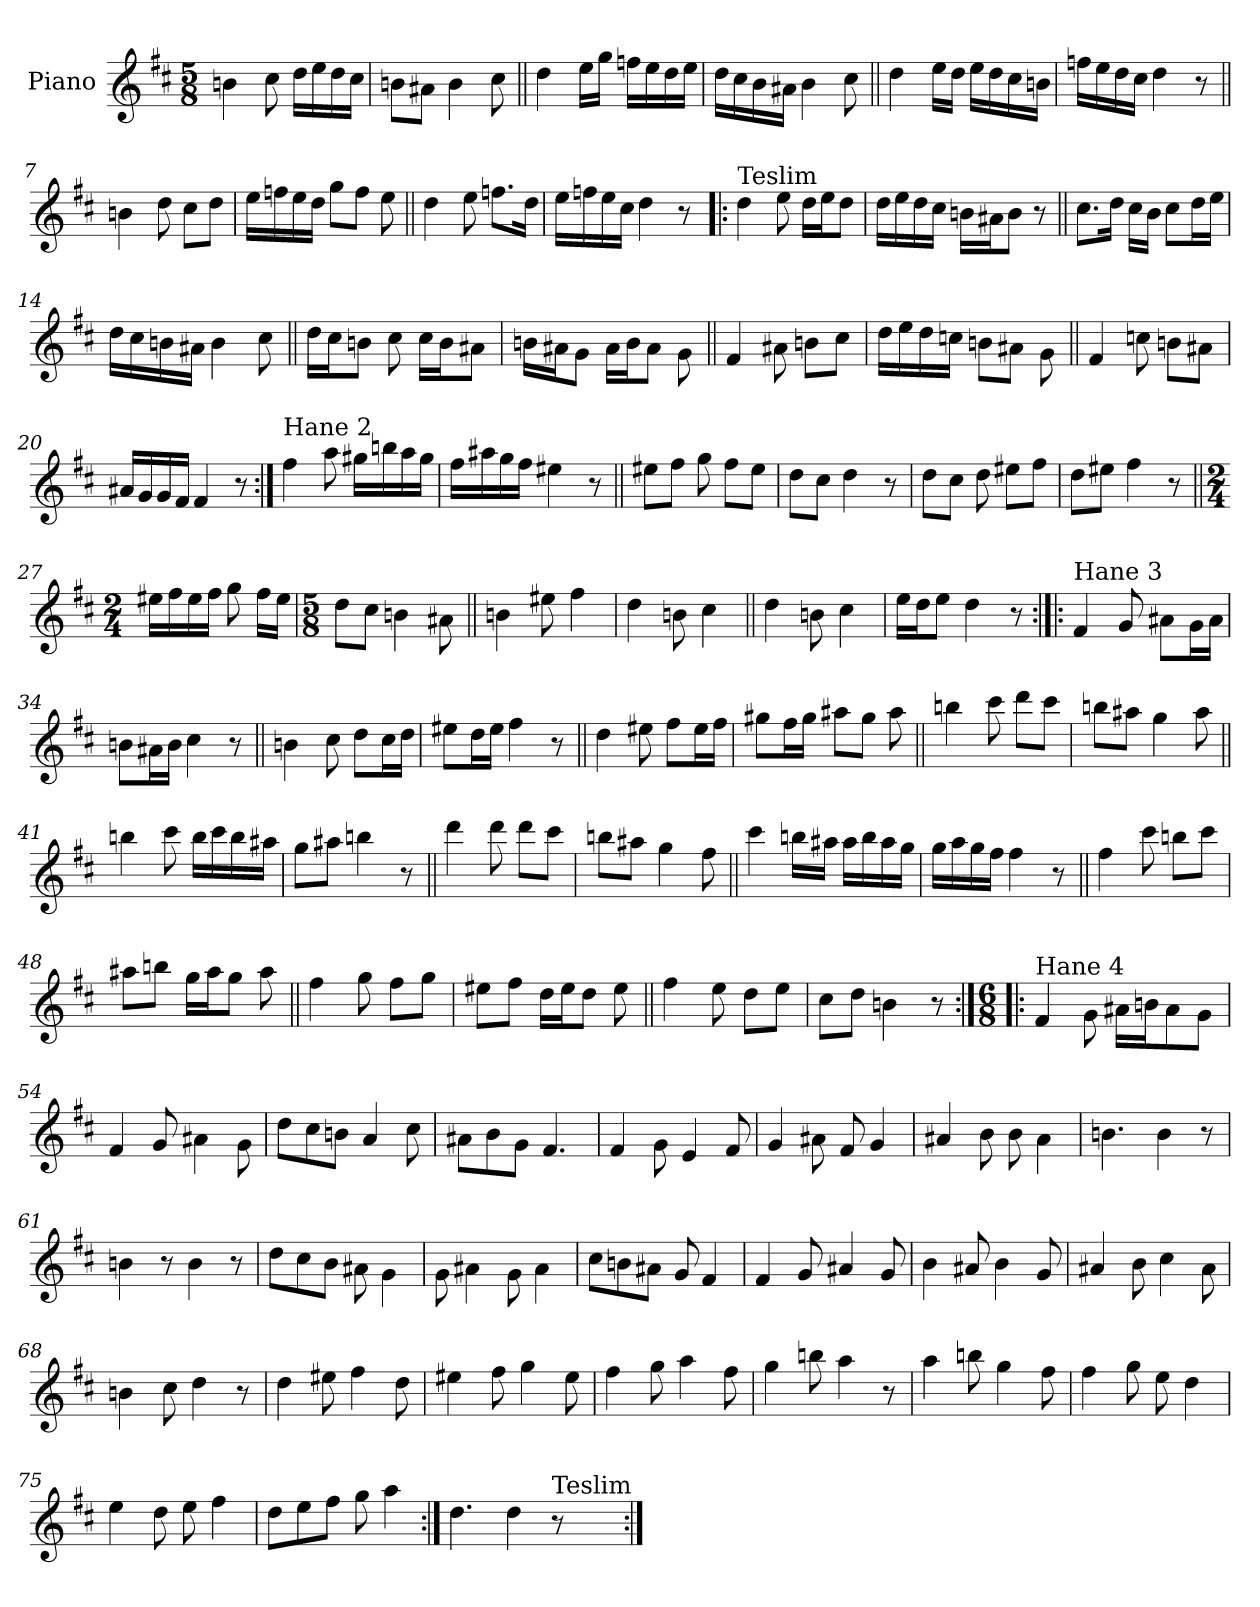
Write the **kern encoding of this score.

**kern
*part1
*staff1
*I"Piano
*I'Pno.
*clefG2
*k[f#c#]
*M5/8
=1
4bn\
8cc#\
16dd\LL
16ee\
16dd\
16cc#\JJ
=2
8bn\L
8a#X\J
4b\
8cc#\
=3||
4dd\
16ee\LL
16gg\JJ
16ffn\LL
16ee\
16dd\
16ee\JJ
!!LO:LB:g=z
=4
16dd\LL
16cc#\
16b\
16a#X\JJ
4b\
8cc#\
=5||
4dd\
16ee\LL
16dd\JJ
16ee\LL
16dd\
16cc#\
16bn\JJ
=6
16ffn\LL
16ee\
16dd\
16cc#\JJ
4dd\
8r
!!LO:LB:g=z
=7||
4bn\
8dd\
8cc#\L
8dd\J
=8
16ee\LL
16ffn\
16ee\
16dd\JJ
8gg\L
8ff\J
8ee\
=9||
4dd\
8ee\
8.ffn\L
16dd\Jk
=10
16ee\LL
16ffn\
16ee\
16cc#\JJ
4dd\
8r
!!LO:LB:g=z
=11!|:
!LO:TX:a:t=Teslim
4dd\
8ee\
16dd\LL
16ee\J
8dd\J
=12
16dd\LL
16ee\
16dd\
16cc#\JJ
16bn\LL
16a#X\J
8b\J
8r
=13||
8.cc#\L
16dd\Jk
16cc#\LL
16b\JJ
8cc#\L
16dd\L
16ee\JJ
=14
16dd\LL
16cc#\
16bn\
16a#X\JJ
4b\
8cc#\
!!LO:LB:g=z
=15||
16dd\LL
16cc#\J
8bn\J
8cc#\
16cc#\LL
16b\J
8a#X\J
=16
16bn\LL
16a#X\J
8g\J
16a#\LL
16b\J
8a#\J
8g\
=17||
4f#/
8a#X\
8bn\L
8cc#\J
=18
16dd\LL
16ee\
16dd\
16ccn\JJ
8bn\L
8a#X\J
8g\
!!LO:LB:g=z
=19||
4f#/
8ccn\
8bn\L
8a#X\J
=20
16a#X/LL
16g/
16g/
16f#/JJ
4f#/
8r
=21:|!
!LO:TX:a:t=Hane 2
4ff#\
8aa\
16gg#X\LL
16bbn\
16aa\
16gg#\JJ
=22
16ff#\LL
16aa#X\
16gg\
16ff#\JJ
4ee#X\
8r
!!LO:LB:g=z
=23||
8ee#X\L
8ff#\J
8gg\
8ff#\L
8ee#\J
=24
8dd\L
8cc#\J
4dd\
8r
=25
8dd\L
8cc#\J
8dd\
8ee#X\L
8ff#\J
=26
8dd\L
8ee#X\J
4ff#\
8r
!!LO:LB:g=z
=27||
*M2/4
16ee#X\LL
16ff#\
16ee#\
16ff#\JJ
8gg\
16ff#\LL
16ee#\JJ
=28
*M5/8
8dd\L
8cc#\J
4bn\
8a#X\
=29||
4bn\
8ee#X\
4ff#\
=30
4dd\
8bn\
4cc#\
!!LO:LB:g=z
=31||
4dd\
8bn\
4cc#\
=32
16ee\LL
16dd\J
8ee\J
4dd\
8r
=33:|!|:
!LO:TX:a:t=Hane 3
4f#/
8g/
8a#X\L
16g\L
16a#\JJ
=34
8bn\L
16a#X\L
16b\JJ
4cc#\
8r
!!LO:LB:g=z
=35||
4bn\
8cc#\
8dd\L
16cc#\L
16dd\JJ
=36
8ee#X\L
16dd\L
16ee#\JJ
4ff#\
8r
=37||
4dd\
8ee#X\
8ff#\L
16ee#\L
16ff#\JJ
=38
8gg#X\L
16ff#\L
16gg#\JJ
8aa#X\L
8gg#\J
8aa#\
!!LO:PB:g=z
=39||
4bbn\
8ccc#\
8ddd\L
8ccc#\J
=40
8bbn\L
8aa#X\J
4gg\
8aa#\
=41||
4bbn\
8ccc#\
16bb\LL
16ccc#\
16bb\
16aa#X\JJ
=42
8gg\L
8aa#X\J
4bbn\
8r
!!LO:LB:g=z
=43||
4ddd\
8ddd\
8ddd\L
8ccc#\J
=44
8bbn\L
8aa#X\J
4gg\
8ff#\
=45||
4ccc#\
16bbn\LL
16aa#X\JJ
16aa#\LL
16bb\
16aa#\
16gg\JJ
=46
16gg\LL
16aa\
16gg\
16ff#\JJ
4ff#\
8r
!!LO:LB:g=z
=47||
4ff#\
8ccc#\
8bbn\L
8ccc#\J
=48
8aa#X\L
8bbn\J
16gg\LL
16aa#\J
8gg\J
8aa#\
=49||
4ff#\
8gg\
8ff#\L
8gg\J
=50
8ee#X\L
8ff#\J
16dd\LL
16ee#\J
8dd\J
8ee#\
!!LO:LB:g=z
=51||
4ff#\
8ee\
8dd\L
8ee\J
=52
8cc#\L
8dd\J
4bn\
8r
=53:|!|:
*M6/8
!LO:TX:a:t=Hane 4
4f#/
8g\
16a#X\LL
16bn\J
8a#\
8g\J
=54
4f#/
8g/
4a#X\
8g\
!!LO:LB:g=z
=55
8dd\L
8cc#\
8bn\J
4a/
8cc#\
=56
8a#X\L
8b\
8g\J
4.f#/
=57
4f#/
8g\
4e/
8f#/
=58
4g/
8a#X\
8f#/
4g/
=59
4a#X/
8b\
8b\
4a#\
!!LO:LB:g=z
=60
4.bn\
4b\
8r
=61
4bn\
8r
4b\
8r
=62
8dd\L
8cc#\
8b\J
8a#X\
4g\
=63
8g\
4a#X\
8g\
4a#\
=64
8cc#\L
8bn\
8a#X\J
8g/
4f#/
!!LO:LB:g=z
=65
4f#/
8g/
4a#X/
8g/
=66
4b\
8a#X/
4b\
8g/
=67
4a#X/
8b\
4cc#\
8a#\
=68
4bn\
8cc#\
4dd\
8r
!!LO:LB:g=z
=69
4dd\
8ee#X\
4ff#\
8dd\
=70
4ee#X\
8ff#\
4gg\
8ee#\
=71
4ff#\
8gg\
4aa\
8ff#\
=72
4gg\
8bbn\
4aa\
8r
=73
4aa\
8bbn\
4gg\
8ff#\
!!LO:LB:g=z
=74
4ff#\
8gg\
8ee\
4dd\
=75
4ee\
8dd\
8ee\
4ff#\
=76
8dd\L
8ee\
8ff#\J
8gg\
4aa\
=77:|!
4.dd\
4dd\
!LO:TX:a:t=Teslim
8r
=:|!
*-
